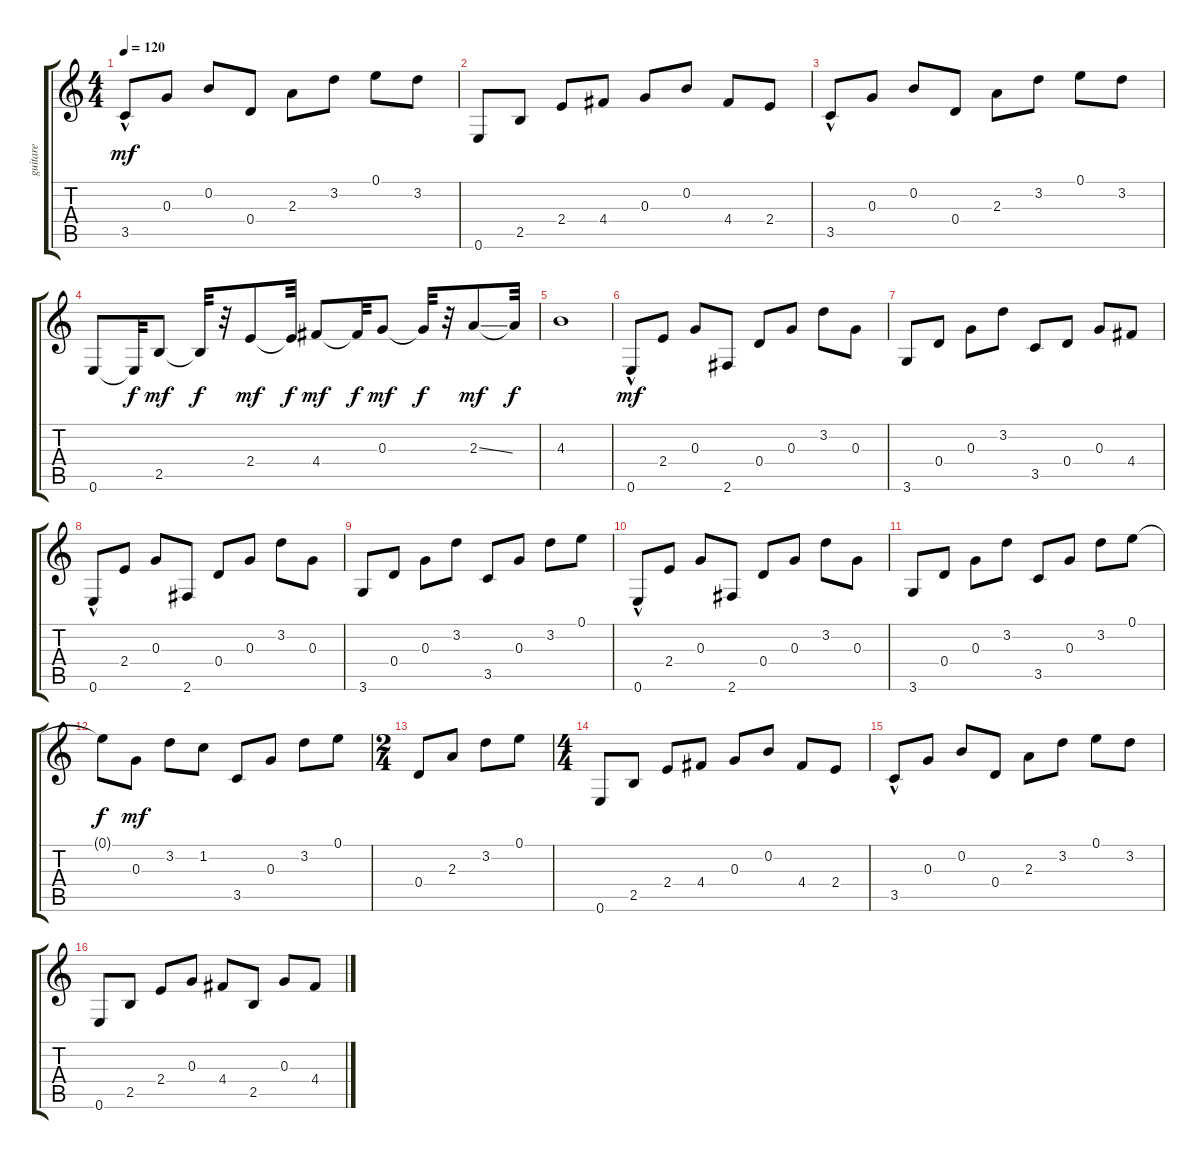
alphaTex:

\track ("guitare" "guitare") {instrument acousticguitarsteel}
\staff {score tabs}
\tuning (E4 B3 G3 D3 A2 E2) {hide}
\ts (4 4)
\tempo 120
\clef g2
\ks c
3.5{hac}.8{dy mf} 0.3.8 0.2.8 0.4.8 2.3.8 3.2.8 0.1.8 3.2.8 |
0.6.8 2.5.8 2.4.8 4.4.8 0.3.8 0.2.8 4.4.8 2.4.8 |
3.5{hac}.8 0.3.8 0.2.8 0.4.8 2.3.8 3.2.8 0.1.8 3.2.8 |
0.6.8 0.6{t}.32{dy f} 2.5.8{dy mf} 2.5{t}.32{dy f} r.32 2.4.8{dy mf} 2.4{t}.32{dy f} 4.4.8{dy mf} 4.4{t}.32{dy f} 0.3.8{dy mf} 0.3{t}.32{dy f} r.32 2.3{ss}.8{dy mf} 2.3{t}.32{dy f} |
4.3.1 |
0.6{hac}.8{dy mf} 2.4.8 0.3.8 2.6.8 0.4.8 0.3.8 3.2.8 0.3.8 |
3.6.8 0.4.8 0.3.8 3.2.8 3.5.8 0.4.8 0.3.8 4.4.8 |
0.6{hac}.8 2.4.8 0.3.8 2.6.8 0.4.8 0.3.8 3.2.8 0.3.8 |
3.6.8 0.4.8 0.3.8 3.2.8 3.5.8 0.3.8 3.2.8 0.1.8 |
0.6{hac}.8 2.4.8 0.3.8 2.6.8 0.4.8 0.3.8 3.2.8 0.3.8 |
3.6.8 0.4.8 0.3.8 3.2.8 3.5.8 0.3.8 3.2.8 0.1.8 |
0.1{t}.8{dy f} 0.3.8{dy mf} 3.2.8 1.2.8 3.5.8 0.3.8 3.2.8 0.1.8 |
\ts (2 4)
0.4.8 2.3.8 3.2.8 0.1.8 |
\ts (4 4)
0.6.8 2.5.8 2.4.8 4.4.8 0.3.8 0.2.8 4.4.8 2.4.8 |
3.5{hac}.8 0.3.8 0.2.8 0.4.8 2.3.8 3.2.8 0.1.8 3.2.8 |
0.6.8 2.5.8 2.4.8 0.3.8 4.4.8 2.5.8 0.3.8 4.4.8
